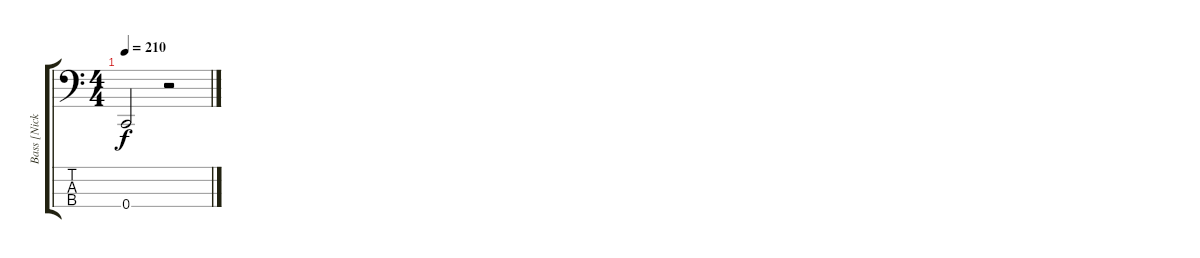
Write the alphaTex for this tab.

\track ("Bass [Nick Oliveri]" "Bass [Nick") {instrument electricbasspick bank 255}
\staff {score tabs}
\tuning (Eb2 Bb1 F1 C1) {hide}
\ts (4 4)
\tempo 210
\clef f4
\ks c
0.4.2{dy f} r.2
